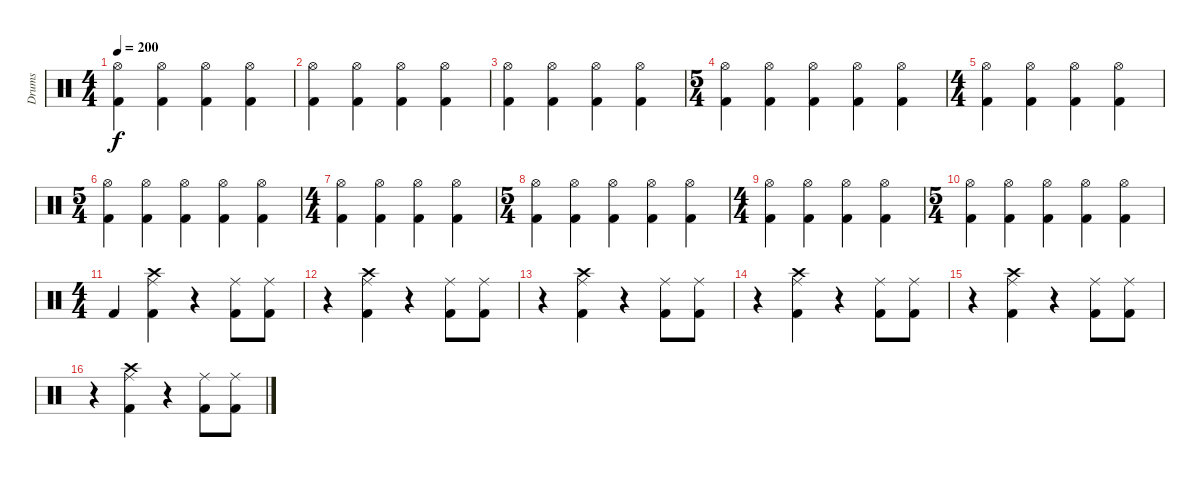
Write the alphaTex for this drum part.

\track ("Drums" "Drums") {instrument percussion}
\staff {score}
\articulation defaults
\ts (4 4)
\tempo 200
\clef neutral
\ks c
("Hi-Hat (open)" "Kick (hit) 2").4{dy f} ("Hi-Hat (open)" "Kick (hit) 2").4 ("Kick (hit) 2" "Hi-Hat (open)").4 ("Kick (hit) 2" "Hi-Hat (open)").4 |
("Hi-Hat (open)" "Kick (hit) 2").4 ("Hi-Hat (open)" "Kick (hit) 2").4 ("Kick (hit) 2" "Hi-Hat (open)").4 ("Kick (hit) 2" "Hi-Hat (open)").4 |
("Hi-Hat (open)" "Kick (hit) 2").4 ("Hi-Hat (open)" "Kick (hit) 2").4 ("Kick (hit) 2" "Hi-Hat (open)").4 ("Kick (hit) 2" "Hi-Hat (open)").4 |
\ts (5 4)
("Hi-Hat (open)" "Kick (hit) 2").4 ("Hi-Hat (open)" "Kick (hit) 2").4 ("Kick (hit) 2" "Hi-Hat (open)").4 ("Kick (hit) 2" "Hi-Hat (open)").4 ("Hi-Hat (open)" "Kick (hit) 2").4 |
\ts (4 4)
("Hi-Hat (open)" "Kick (hit) 2").4 ("Kick (hit) 2" "Hi-Hat (open)").4 ("Kick (hit) 2" "Hi-Hat (open)").4 ("Hi-Hat (open)" "Kick (hit) 2").4 |
\ts (5 4)
("Hi-Hat (open)" "Kick (hit) 2").4 ("Kick (hit) 2" "Hi-Hat (open)").4 ("Kick (hit) 2" "Hi-Hat (open)").4 ("Hi-Hat (open)" "Kick (hit) 2").4 ("Hi-Hat (open)" "Kick (hit) 2").4 |
\ts (4 4)
("Kick (hit) 2" "Hi-Hat (open)").4 ("Kick (hit) 2" "Hi-Hat (open)").4 ("Hi-Hat (open)" "Kick (hit) 2").4 ("Hi-Hat (open)" "Kick (hit) 2").4 |
\ts (5 4)
("Kick (hit) 2" "Hi-Hat (open)").4 ("Kick (hit) 2" "Hi-Hat (open)").4 ("Hi-Hat (open)" "Kick (hit) 2").4 ("Hi-Hat (open)" "Kick (hit) 2").4 ("Kick (hit) 2" "Hi-Hat (open)").4 |
\ts (4 4)
("Kick (hit) 2" "Hi-Hat (open)").4 ("Hi-Hat (open)" "Kick (hit) 2").4 ("Hi-Hat (open)" "Kick (hit) 2").4 ("Kick (hit) 2" "Hi-Hat (open)").4 |
\ts (5 4)
("Kick (hit) 2" "Hi-Hat (open)").4 ("Hi-Hat (open)" "Kick (hit) 2").4 ("Kick (hit) 2" "Hi-Hat (open)").4 ("Kick (hit) 2" "Hi-Hat (open)").4 ("Kick (hit) 2" "Hi-Hat (open)").4 |
\ts (4 4)
"Kick (hit) 2".4 ("Kick (hit) 2" "Crash high (hit)" "Ride (middle)").4 r.4 ("Kick (hit) 2" "Ride (middle)").8 ("Kick (hit) 2" "Ride (middle)").8 |
r.4 ("Ride (middle)" "Crash high (hit)" "Kick (hit) 2").4 r.4 ("Kick (hit) 2" "Ride (middle)").8 ("Kick (hit) 2" "Ride (middle)").8 |
r.4 ("Ride (middle)" "Crash high (hit)" "Kick (hit) 2").4 r.4 ("Kick (hit) 2" "Ride (middle)").8 ("Kick (hit) 2" "Ride (middle)").8 |
r.4 ("Ride (middle)" "Crash high (hit)" "Kick (hit) 2").4 r.4 ("Kick (hit) 2" "Ride (middle)").8 ("Kick (hit) 2" "Ride (middle)").8 |
r.4 ("Ride (middle)" "Crash high (hit)" "Kick (hit) 2").4 r.4 ("Kick (hit) 2" "Ride (middle)").8 ("Kick (hit) 2" "Ride (middle)").8 |
r.4 ("Ride (middle)" "Crash high (hit)" "Kick (hit) 2").4 r.4 ("Kick (hit) 2" "Ride (middle)").8 ("Kick (hit) 2" "Ride (middle)").8
